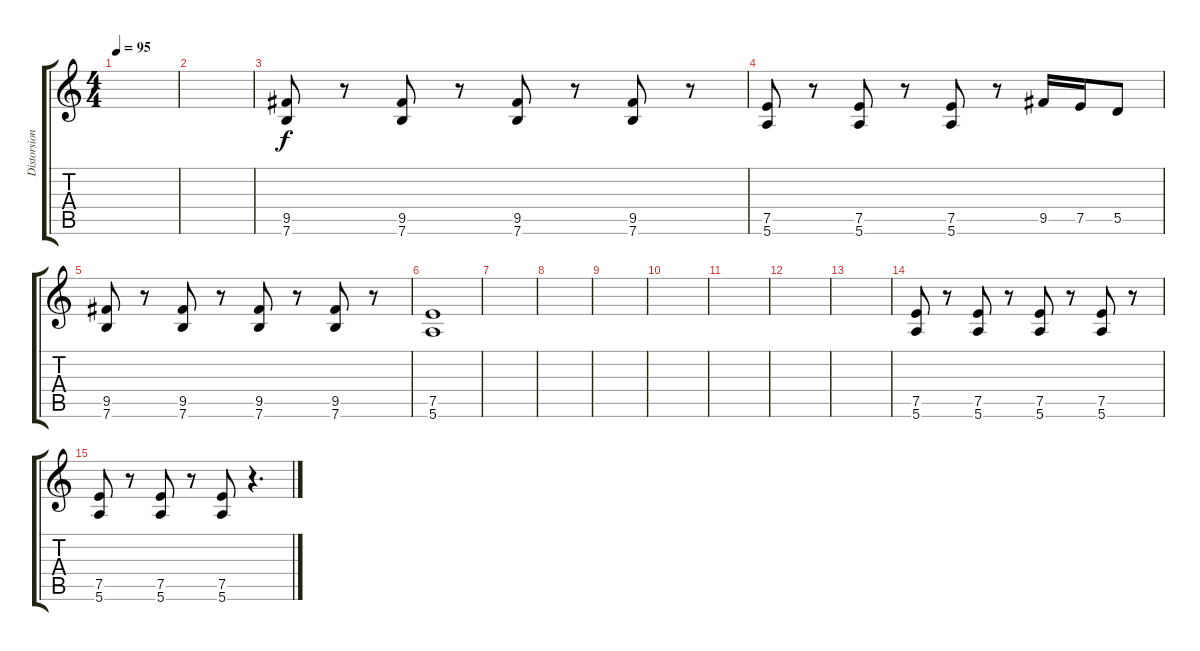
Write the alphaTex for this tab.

\track ("Distorsion 1" "Distorsion") {instrument overdrivenguitar}
\staff {score tabs}
\tuning (E4 B3 G3 D3 A2 E2) {hide}
\ts (4 4)
\tempo 95
\clef g2
\ks c
|
|
(9.5 7.6).8 r.8 (9.5 7.6).8 r.8 (9.5 7.6).8 r.8 (9.5 7.6).8 r.8 |
(7.5 5.6).8 r.8 (7.5 5.6).8 r.8 (7.5 5.6).8 r.8 9.5.16 7.5.16 5.5.8 |
(9.5 7.6).8 r.8 (9.5 7.6).8 r.8 (9.5 7.6).8 r.8 (9.5 7.6).8 r.8 |
(7.5 5.6).1 |
|
|
|
|
|
|
|
(7.5 5.6).8 r.8 (7.5 5.6).8 r.8 (7.5 5.6).8 r.8 (7.5 5.6).8 r.8 |
(7.5 5.6).8 r.8 (7.5 5.6).8 r.8 (7.5 5.6).8 r.4{d}
